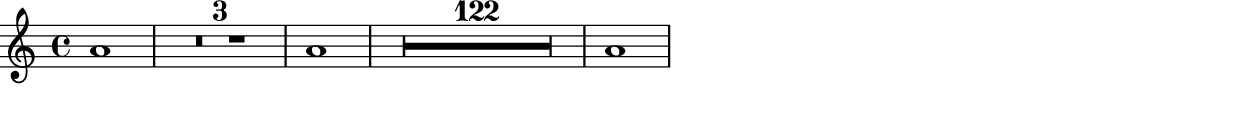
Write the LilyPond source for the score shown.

%% Generated by lilypond-book.py
%% Options: [exampleindent=10.16\mm,fragment,indent=0\mm,line-width=160\mm,quote,relative=2]
\include "lilypond-book-preamble.ly"


% ****************************************************************
% Start cut-&-pastable-section
% ****************************************************************



\paper {
  indent = 0\mm
  line-width = 160\mm
  % offset the left padding, also add 1mm as lilypond creates cropped
  % images with a little space on the right
  line-width = #(- line-width (* mm  3.000000) (* mm 1))
  line-width = 160\mm - 2.0 * 10.16\mm
  % offset the left padding, also add 1mm as lilypond creates cropped
  % images with a little space on the right
  line-width = #(- line-width (* mm  3.000000) (* mm 1))
}

\layout {
  
}



\relative c''
{


% ****************************************************************
% ly snippet contents follows:
% ****************************************************************
\sourcefileline 5673
a1
\set Score.skipBars = ##t
R1*3
a1
\set Score.skipBars = ##t
R1*122
a1



% ****************************************************************
% end ly snippet
% ****************************************************************
}
